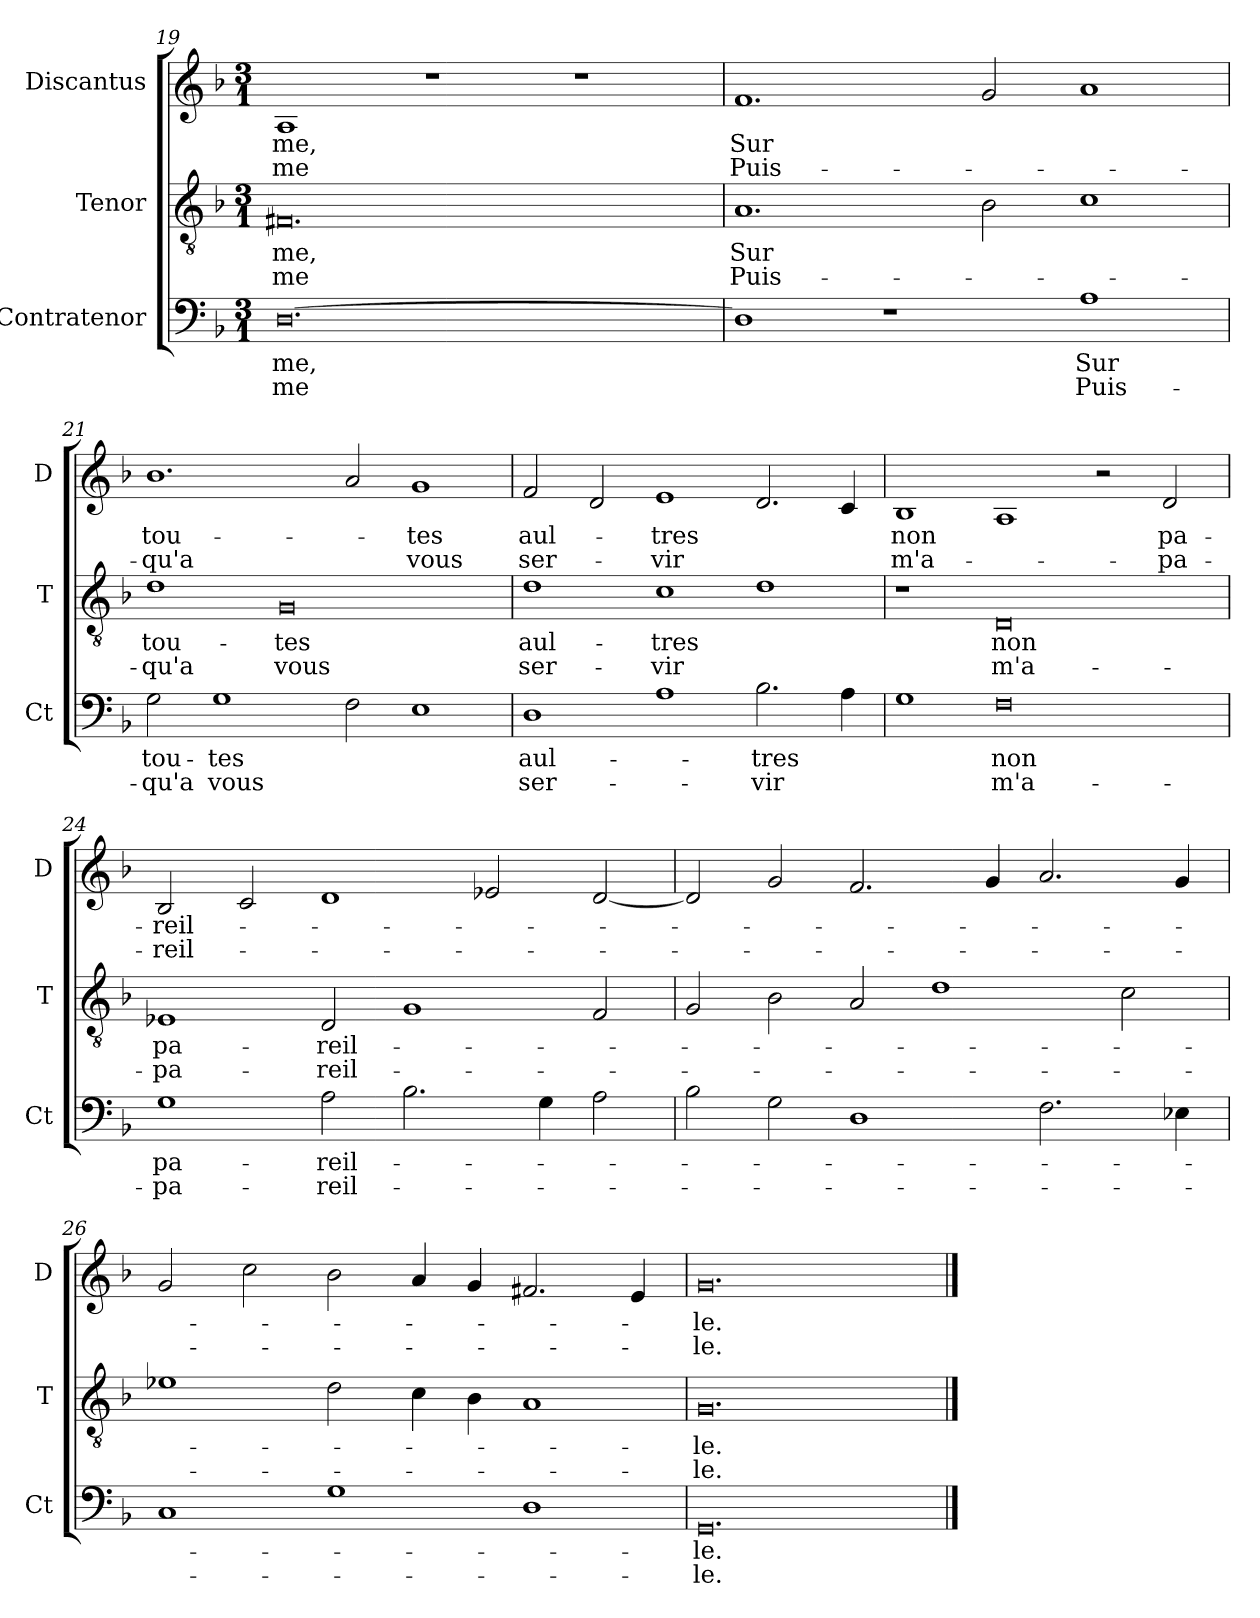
**kern	**text	**text	**kern	**text	**text	**kern	**text	**text
*part3	*part3	*part3	*part2	*part2	*part2	*part1	*part1	*part1
*staff3	*staff3	*staff3	*staff2	*staff2	*staff2	*staff1	*staff1	*staff1
*I"Contratenor	*	*	*I"Tenor	*	*	*I"Discantus	*	*
*I'Ct	*	*	*I'T	*	*	*I'D	*	*
*clefF4	*	*	*clefGv2	*	*	*clefG2	*	*
*k[b-]	*	*	*k[b-]	*	*	*k[b-]	*	*
*F:	*	*	*F:	*	*	*F:	*	*
*M3/1	*	*	*M3/1	*	*	*M3/1	*	*
=19	=19	=19	=19	=19	=19	=19	=19	=19
[0.D	-me,	-me	0.F#X	-me,	-me	1A	-me,	-me
.	.	.	.	.	.	1r	.	.
.	.	.	.	.	.	1r	.	.
=20	=20	=20	=20	=20	=20	=20	=20	=20
1D]	.	.	1.A	Sur	Puis-	1.f	Sur	Puis-
1r	.	.	.	.	.	.	.	.
.	.	.	2B-	.	.	2g	.	.
1A	Sur	Puis-	1c	.	.	1a	.	.
=21	=21	=21	=21	=21	=21	=21	=21	=21
2G	tou-	-qu'a	1d	tou-	-qu'a	1.b-	tou-	-qu'a
1G	-tes	vous	.	.	.	.	.	.
.	.	.	0G	-tes	vous	.	.	.
2F	.	.	.	.	.	2a	.	.
1E	.	.	.	.	.	1g	-tes	vous
=22	=22	=22	=22	=22	=22	=22	=22	=22
1D	aul-	ser-	1d	aul-	ser-	2f	aul-	ser-
.	.	.	.	.	.	2d	.	.
1A	.	.	1c	-tres	-vir	1e	-tres	-vir
2.B-	-tres	-vir	1d	.	.	2.d	.	.
4A	.	.	.	.	.	4c	.	.
=23	=23	=23	=23	=23	=23	=23	=23	=23
1G	.	.	1r	.	.	1B-	non	m'a-
0F	non	m'a-	0D	non	m'a-	1A	.	.
.	.	.	.	.	.	2r	.	.
.	.	.	.	.	.	2d	pa-	-pa-
=24	=24	=24	=24	=24	=24	=24	=24	=24
1G	pa-	-pa-	1E-X	pa-	-pa-	2B-	-reil-	-reil-
.	.	.	.	.	.	2c	.	.
2A	-reil-	-reil-	2D	-reil-	-reil-	1d	.	.
2.B-	.	.	1G	.	.	.	.	.
.	.	.	.	.	.	2e-X	.	.
4G	.	.	.	.	.	.	.	.
2A	.	.	2F	.	.	[2d	.	.
=25	=25	=25	=25	=25	=25	=25	=25	=25
2B-	.	.	2G	.	.	2d]	.	.
2G	.	.	2B-	.	.	2g	.	.
1D	.	.	2A	.	.	2.f	.	.
.	.	.	1d	.	.	.	.	.
.	.	.	.	.	.	4g	.	.
2.F	.	.	.	.	.	2.a	.	.
.	.	.	2c	.	.	.	.	.
4E-X	.	.	.	.	.	4g	.	.
=26	=26	=26	=26	=26	=26	=26	=26	=26
1C	.	.	1e-X	.	.	2g	.	.
.	.	.	.	.	.	2cc	.	.
1G	.	.	2d	.	.	2b-	.	.
.	.	.	4c	.	.	4a	.	.
.	.	.	4B-	.	.	4g	.	.
1D	.	.	1A	.	.	2.f#X	.	.
.	.	.	.	.	.	4e	.	.
=27	=27	=27	=27	=27	=27	=27	=27	=27
0.GG	-le.	-le.	0.G	-le.	-le.	0.g	-le.	-le.
==	==	==	==	==	==	==	==	==
*-	*-	*-	*-	*-	*-	*-	*-	*-
